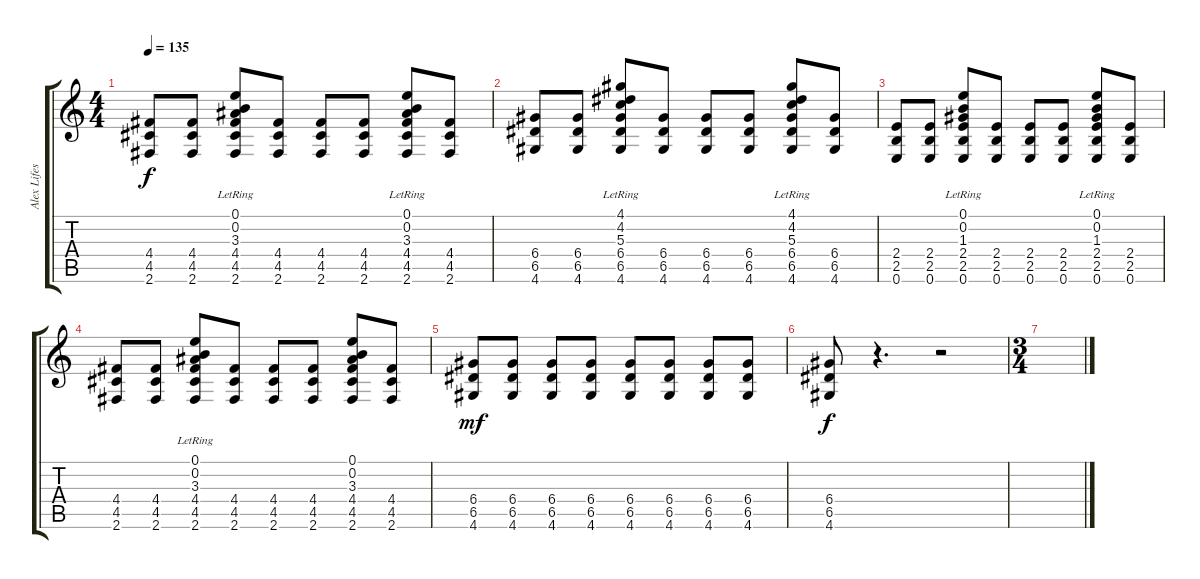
\track ("Alex Lifeson" "Alex Lifes") {instrument overdrivenguitar}
\staff {score tabs}
\tuning (E4 B3 G3 D3 A2 E2) {hide}
\ts (4 4)
\tempo 135
\clef g2
\ks c
(4.4 4.5 2.6).8{dy f} (4.4 4.5 2.6).8 (0.1{lr} 0.2{lr} 3.3{lr} 4.4 4.5 2.6).8 (4.4 4.5 2.6).8 (4.4 4.5 2.6).8 (4.4 4.5 2.6).8 (0.1{lr} 0.2{lr} 3.3{lr} 4.4 4.5 2.6).8 (4.4 4.5 2.6).8 |
(6.4 6.5 4.6).8 (6.4 6.5 4.6).8 (4.1{lr} 4.2{lr} 5.3{lr} 6.4 6.5 4.6).8 (6.4 6.5 4.6).8 (6.4 6.5 4.6).8 (6.4 6.5 4.6).8 (4.1{lr} 4.2{lr} 5.3{lr} 6.4 6.5 4.6).8 (6.4 6.5 4.6).8 |
(2.4 2.5 0.6).8 (2.4 2.5 0.6).8 (0.1{lr} 0.2{lr} 1.3{lr} 2.4 2.5 0.6).8 (2.4 2.5 0.6).8 (2.4 2.5 0.6).8 (2.4 2.5 0.6).8 (0.1{lr} 0.2{lr} 1.3{lr} 2.4 2.5 0.6).8 (2.4 2.5 0.6).8 |
(4.4 4.5 2.6).8 (4.4 4.5 2.6).8 (0.1{lr} 0.2{lr} 3.3{lr} 4.4 4.5 2.6).8 (4.4 4.5 2.6).8 (4.4 4.5 2.6).8 (4.4 4.5 2.6).8 (0.1 0.2 3.3 4.4 4.5 2.6).8 (4.4 4.5 2.6).8 |
(6.4 6.5 4.6).8{dy mf} (6.4 6.5 4.6).8 (6.4 6.5 4.6).8 (6.4 6.5 4.6).8 (6.4 6.5 4.6).8 (6.4 6.5 4.6).8 (6.4 6.5 4.6).8 (6.4 6.5 4.6).8 |
(6.4 6.5 4.6).8{dy f} r.4{d} r.2 |
\ts (3 4)
